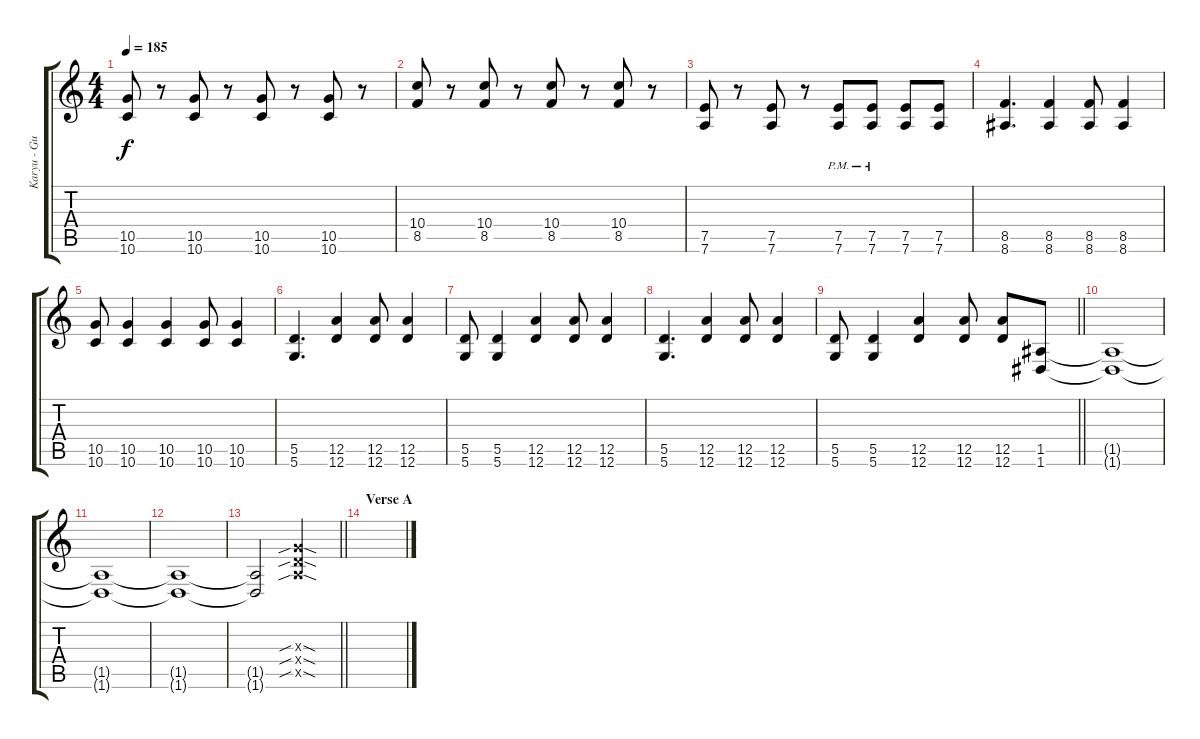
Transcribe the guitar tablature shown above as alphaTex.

\track ("Karyu - Guitar 2" "Karyu - Gu") {instrument distortionguitar}
\staff {score tabs}
\tuning (E4 B3 G3 D3 A2 D2) {hide}
\ts (4 4)
\tempo 185
\clef g2
\ks c
(10.5 10.6).8{dy f} r.8 (10.5 10.6).8 r.8 (10.5 10.6).8 r.8 (10.5 10.6).8 r.8 |
(10.4 8.5).8 r.8 (10.4 8.5).8 r.8 (10.4 8.5).8 r.8 (10.4 8.5).8 r.8 |
(7.5 7.6).8 r.8 (7.5 7.6).8 r.8 (7.5{pm} 7.6{pm}).8 (7.5 7.6{pm}).8 (7.5 7.6).8 (7.5 7.6).8 |
(8.5 8.6).4{d} (8.5 8.6).4 (8.5 8.6).8 (8.5 8.6).4 |
(10.5 10.6).8 (10.5 10.6).4 (10.5 10.6).4 (10.5 10.6).8 (10.5 10.6).4 |
(5.5 5.6).4{d} (12.5 12.6).4 (12.5 12.6).8 (12.5 12.6).4 |
(5.5 5.6).8 (5.5 5.6).4 (12.5 12.6).4 (12.5 12.6).8 (12.5 12.6).4 |
(5.5 5.6).4{d} (12.5 12.6).4 (12.5 12.6).8 (12.5 12.6).4 |
\barLineRight lightlight
(5.5 5.6).8 (5.5 5.6).4 (12.5 12.6).4 (12.5 12.6).8 (12.5 12.6).8 (1.5 1.6).8 |
\section ("" "")
(1.5{t} 1.6{t}).1 |
(1.5{t} 1.6{t}).1 |
(1.5{t} 1.6{t}).1 |
\barLineRight lightlight
(1.5{t} 1.6{t}).2 (0.3{sib sod x} 0.4{sib sod x} 0.5{sib sod x}).2 |
\section ("" "Verse A")
